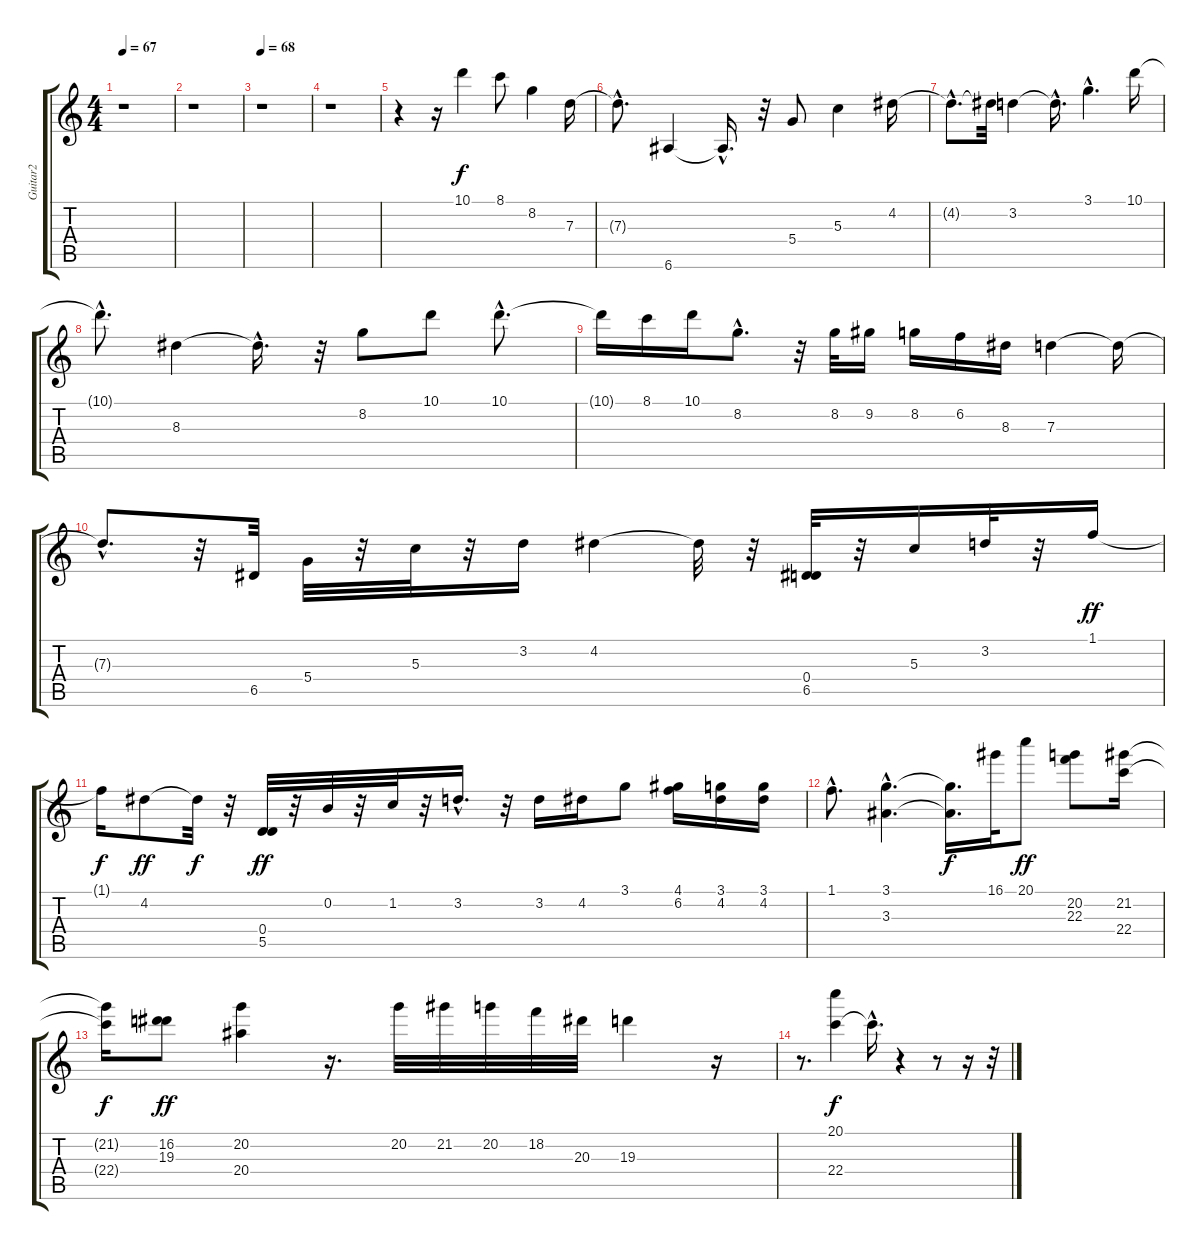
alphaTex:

\track ("Guitar2" "Guitar2") {instrument overdrivenguitar}
\staff {score tabs}
\tuning (E4 B3 G3 D3 A2 E2) {hide}
\ts (4 4)
\tempo 67
\clef g2
\ks c
r.1{dy f} |
r.1 |
\tempo 68
r.1 |
r.1 |
r.4 r.16 10.1.4 8.1.8 8.2.4 7.3.16 |
7.3{hac t}.8{d} 6.6.4 6.6{hac t}.16{d} r.32 5.4.8 5.3.4 4.2.16 |
4.2{hac t}.8{d} 4.2{t}.32 3.2.4 3.2{hac t}.16{d} 3.1{hac}.4{d} 10.1.16 |
10.1{hac t}.8{d} 8.3.4 8.3{hac t}.16{d} r.32 8.2.8 10.1.8 10.1{hac}.8{d} |
10.1{t}.16 8.1.16 10.1.16 8.2{hac}.8{d} r.32 8.2.32 9.2.16 8.2.16 6.2.16 8.3.16 7.3.4 7.3{t}.16 |
7.3{hac t}.8{d} r.32 6.5.32 5.4.32 r.32 5.3.32 r.32 3.2.16 4.2.4 4.2{t}.32 r.32 (0.4 6.5).32 r.32 5.3.16 3.2.32 r.32 1.1.16{dy ff} |
1.1{t}.16{dy f} 4.2.8{dy ff} 4.2{t}.32{dy f} r.32 (0.4 5.5).32{dy ff} r.32 0.2.32 r.32 1.2.32 r.32 3.2{hac}.16{d} r.32 3.2.16 4.2.16 3.1.8 (4.1 6.2).16 (3.1 4.2).16 (3.1 4.2).16 |
1.1{hac}.8{d} (3.1{hac} 3.3{hac}).4{d} (3.1{t} 3.3{t}).16{d dy f} 16.1.32 20.1.8{dy ff} (20.2 22.3).8 (21.2 22.4).16 |
(21.2{t} 22.4{t}).16{dy f} (16.2 19.3).8{dy ff} (20.2 20.4).4 r.16{d} 20.2.32 21.2.32 20.2.32 18.2.32 20.3.32 19.3.4 r.16 |
r.8{d} (20.1 22.4).4{dy f} 22.4{hac t}.16{d} r.4 r.8 r.16 r.32
